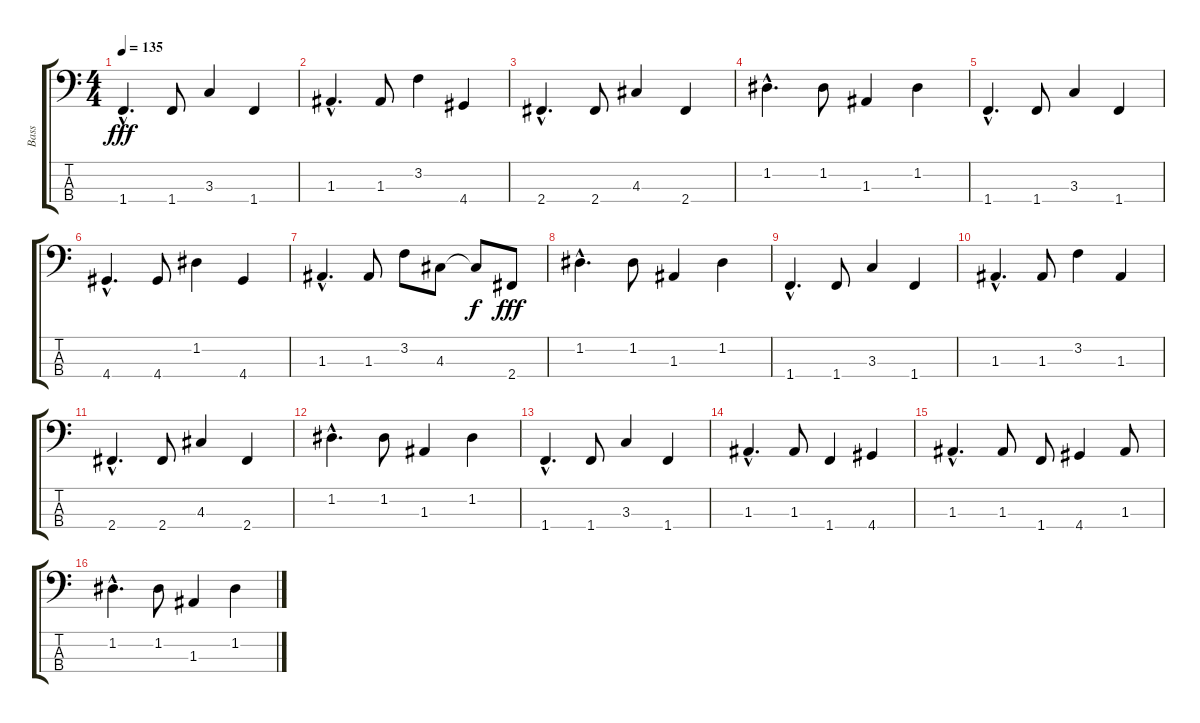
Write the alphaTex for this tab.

\track ("Bass" "Bass") {instrument electricbasspick}
\staff {score tabs}
\tuning (G2 D2 A1 E1) {hide}
\ts (4 4)
\tempo 135
\clef f4
\ks c
1.4{hac}.4{d dy fff} 1.4.8 3.3.4 1.4.4 |
1.3{hac}.4{d} 1.3.8 3.2.4 4.4.4 |
2.4{hac}.4{d} 2.4.8 4.3.4 2.4.4 |
1.2{hac}.4{d} 1.2.8 1.3.4 1.2.4 |
1.4{hac}.4{d} 1.4.8 3.3.4 1.4.4 |
4.4{hac}.4{d} 4.4.8 1.2.4 4.4.4 |
1.3{hac}.4{d} 1.3.8 3.2.8 4.3.8 4.3{t}.8{dy f} 2.4.8{dy fff} |
1.2{hac}.4{d} 1.2.8 1.3.4 1.2.4 |
1.4{hac}.4{d} 1.4.8 3.3.4 1.4.4 |
1.3{hac}.4{d} 1.3.8 3.2.4 1.3.4 |
2.4{hac}.4{d} 2.4.8 4.3.4 2.4.4 |
1.2{hac}.4{d} 1.2.8 1.3.4 1.2.4 |
1.4{hac}.4{d} 1.4.8 3.3.4 1.4.4 |
1.3{hac}.4{d} 1.3.8 1.4.4 4.4.4 |
1.3{hac}.4{d} 1.3.8 1.4.8 4.4.4 1.3.8 |
1.2{hac}.4{d} 1.2.8 1.3.4 1.2.4
